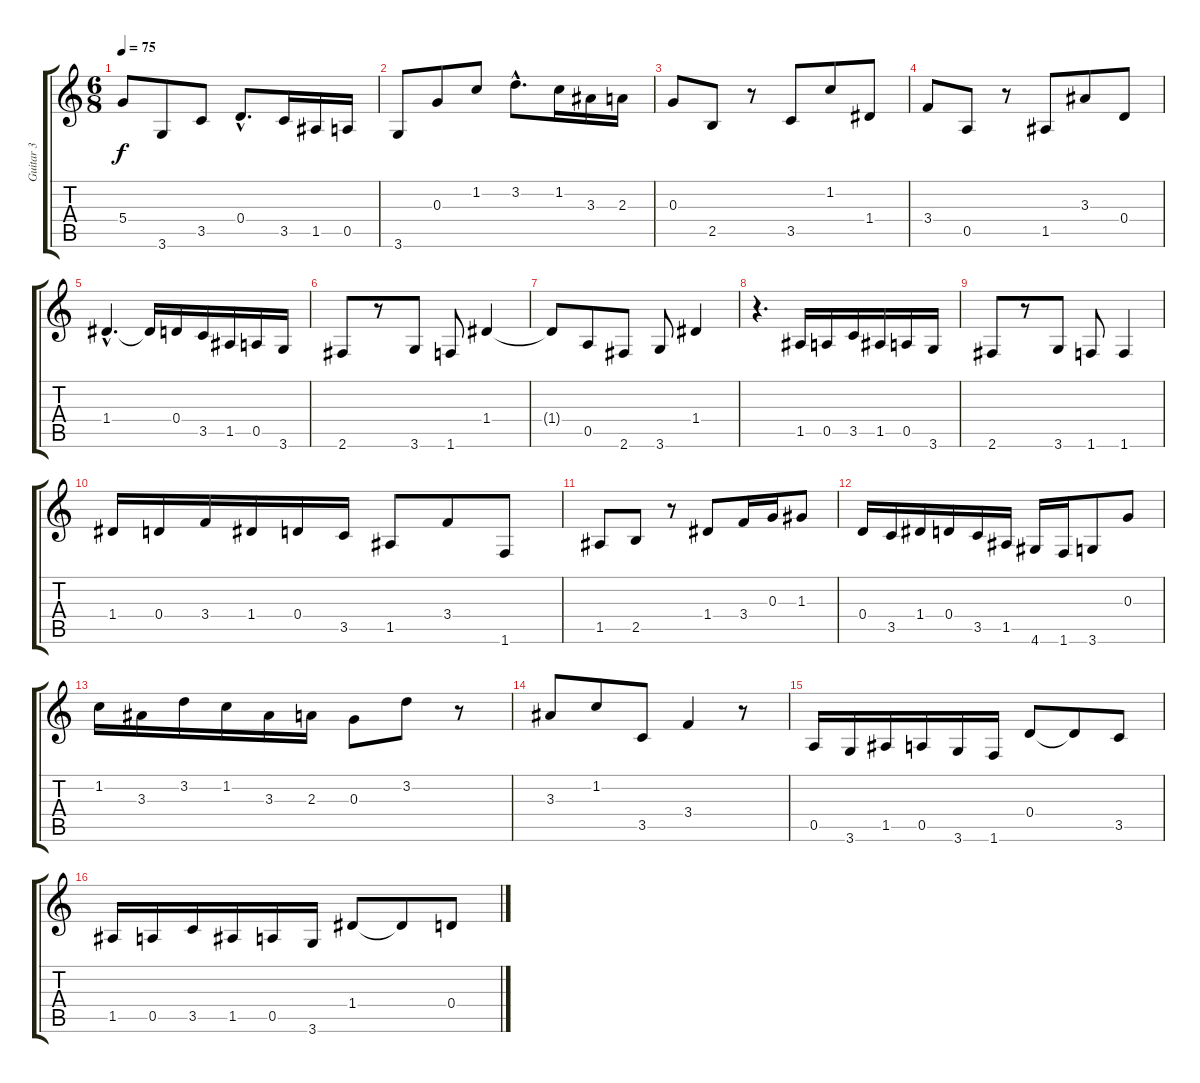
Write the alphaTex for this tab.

\track ("Guitar 3" "Guitar 3") {instrument acousticguitarnylon}
\staff {score tabs}
\tuning (E4 B3 G3 D3 A2 E2) {hide}
\ts (6 8)
\tempo 75
\clef g2
\ks c
5.4.8{dy f instrument acousticguitarnylon} 3.6.8 3.5.8 0.4{hac}.8{d} 3.5.16 1.5.16 0.5.16 |
3.6.8 0.3.8 1.2.8 3.2{hac}.8{d} 1.2.16 3.3.16 2.3.16 |
0.3.8 2.5.8 r.8 3.5.8 1.2.8 1.4.8 |
3.4.8 0.5.8 r.8 1.5.8 3.3.8 0.4.8 |
1.4{hac}.4{d} 1.4{t}.16 0.4.16 3.5.16 1.5.16 0.5.16 3.6.16 |
2.6.8 r.8 3.6.8 1.6.8 1.4.4 |
1.4{t}.8 0.5.8 2.6.8 3.6.8 1.4.4 |
r.4{d} 1.5.16 0.5.16 3.5.16 1.5.16 0.5.16 3.6.16 |
2.6.8 r.8 3.6.8 1.6.8 1.6.4 |
1.4.16 0.4.16 3.4.16 1.4.16 0.4.16 3.5.16 1.5.8 3.4.8 1.6.8 |
1.5.8 2.5.8 r.8 1.4.8 3.4.16 0.3.16 1.3.8 |
0.4.16 3.5.16 1.4.16 0.4.16 3.5.16 1.5.16 4.6.16 1.6.16 3.6.8 0.3.8 |
1.2.16 3.3.16 3.2.16 1.2.16 3.3.16 2.3.16 0.3.8 3.2.8 r.8 |
3.3.8 1.2.8 3.5.8 3.4.4 r.8 |
0.5.16 3.6.16 1.5.16 0.5.16 3.6.16 1.6.16 0.4.8 0.4{t}.8 3.5.8 |
1.5.16 0.5.16 3.5.16 1.5.16 0.5.16 3.6.16 1.4.8 1.4{t}.8 0.4.8
